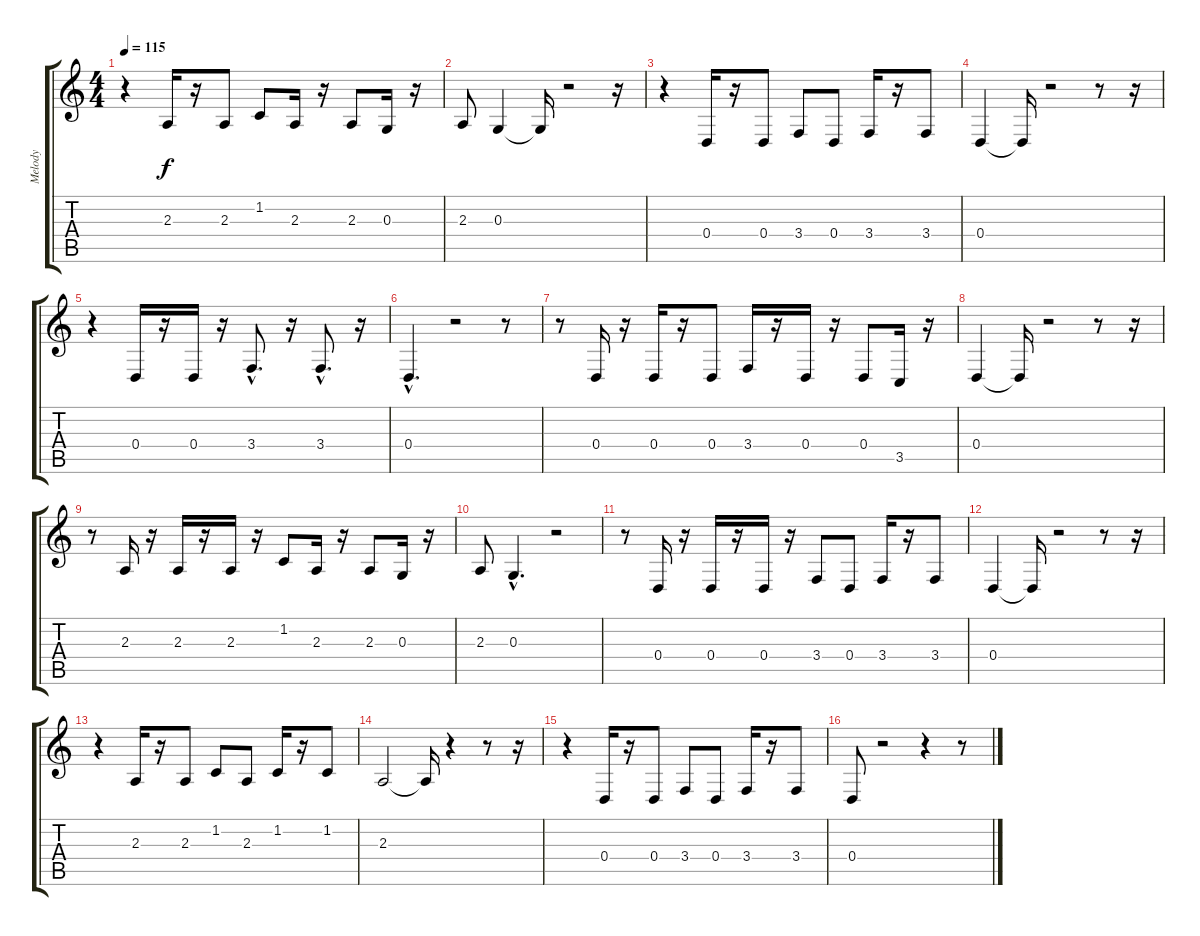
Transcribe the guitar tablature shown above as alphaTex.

\track ("Melody" "Melody") {instrument lead6voice}
\staff {score tabs}
\tuning (E4 B3 G3 D3 A2 E2) {hide}
\ts (4 4)
\tempo 115
\clef g2
\ks c
r.4{dy f} 2.3.16 r.16 2.3.8 1.2.8 2.3.16 r.16 2.3.8 0.3.16 r.16 |
2.3.8 0.3.4 0.3{t}.16 r.2 r.16 |
r.4 0.4.16 r.16 0.4.8 3.4.8 0.4.8 3.4.16 r.16 3.4.8 |
0.4.4 0.4{t}.16 r.2 r.8 r.16 |
r.4 0.4.16 r.16 0.4.16 r.16 3.4{hac}.8{d} r.16 3.4{hac}.8{d} r.16 |
0.4{hac}.4{d} r.2 r.8 |
r.8 0.4.16 r.16 0.4.16 r.16 0.4.8 3.4.16 r.16 0.4.16 r.16 0.4.8 3.5.16 r.16 |
0.4.4 0.4{t}.16 r.2 r.8 r.16 |
r.8 2.3.16 r.16 2.3.16 r.16 2.3.16 r.16 1.2.8 2.3.16 r.16 2.3.8 0.3.16 r.16 |
2.3.8 0.3{hac}.4{d} r.2 |
r.8 0.4.16 r.16 0.4.16 r.16 0.4.16 r.16 3.4.8 0.4.8 3.4.16 r.16 3.4.8 |
0.4.4 0.4{t}.16 r.2 r.8 r.16 |
r.4 2.3.16 r.16 2.3.8 1.2.8 2.3.8 1.2.16 r.16 1.2.8 |
2.3.2 2.3{t}.16 r.4 r.8 r.16 |
r.4 0.4.16 r.16 0.4.8 3.4.8 0.4.8 3.4.16 r.16 3.4.8 |
0.4.8 r.2 r.4 r.8
